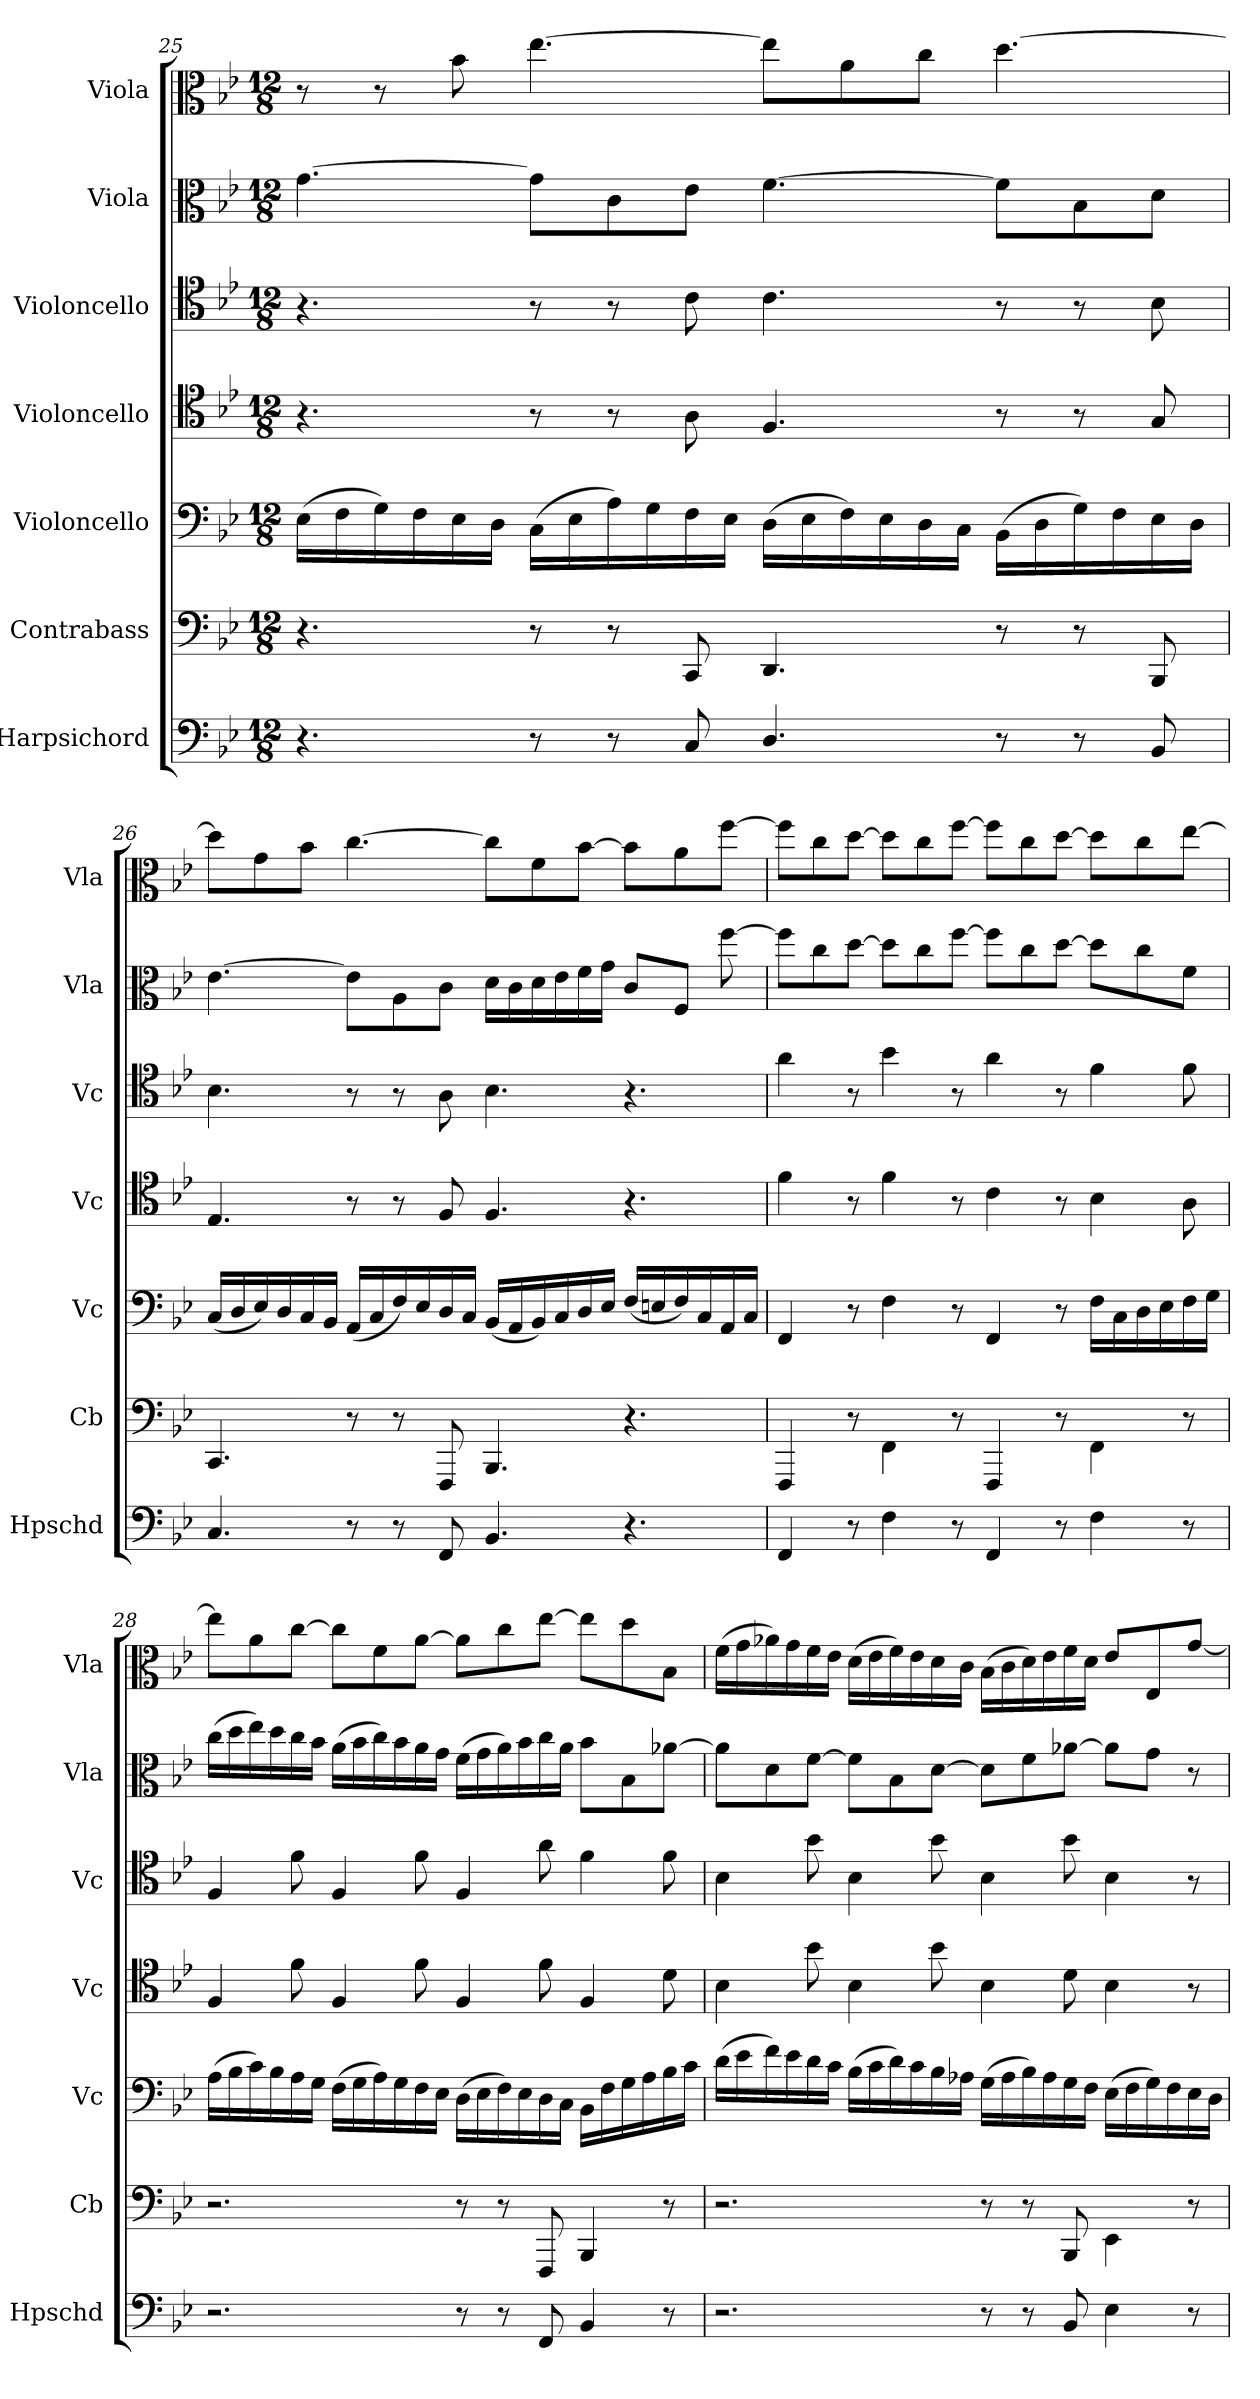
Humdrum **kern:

**kern	**kern	**kern	**kern	**kern	**kern	**kern
*part7	*part6	*part5	*part4	*part3	*part2	*part1
*staff7	*staff6	*staff5	*staff4	*staff3	*staff2	*staff1
*I"Harpsichord	*I"Contrabass	*I"Violoncello	*I"Violoncello	*I"Violoncello	*I"Viola	*I"Viola
*I'Hpschd	*I'Cb	*I'Vc	*I'Vc	*I'Vc	*I'Vla	*I'Vla
*clefF4	*clefF4	*clefF4	*clefC4	*clefC4	*clefC3	*clefC3
*	*ITrd7c12	*	*	*	*	*
*k[b-e-]	*k[b-e-]	*k[b-e-]	*k[b-e-]	*k[b-e-]	*k[b-e-]	*k[b-e-]
*B-:	*B-:	*B-:	*B-:	*B-:	*B-:	*B-:
*M12/8	*M12/8	*M12/8	*M12/8	*M12/8	*M12/8	*M12/8
=25	=25	=25	=25	=25	=25	=25
4.r	4.r	(16E-\LL	4.r	4.r	[4.g\	8r
.	.	16F\	.	.	.	.
.	.	16G\)	.	.	.	8r
.	.	16F\	.	.	.	.
.	.	16E-\	.	.	.	8b-\
.	.	16D\JJ	.	.	.	.
8r	8r	(16C\LL	8r	8r	8g\L]	[4.ee-\
.	.	16E-\	.	.	.	.
8r	8r	16A\)	8r	8r	8c\	.
.	.	16G\	.	.	.	.
8C/	8CCC/	16F\	8A\	8c\	8e-\J	.
.	.	16E-\JJ	.	.	.	.
4.D/	4.DDD/	(16D\LL	4.F/	4.c\	[4.f\	8ee-\L]
.	.	16E-\	.	.	.	.
.	.	16F\)	.	.	.	8a\
.	.	16E-\	.	.	.	.
.	.	16D\	.	.	.	8cc\J
.	.	16C\JJ	.	.	.	.
8r	8r	(16BB-\LL	8r	8r	8f\L]	[4.dd\
.	.	16D\	.	.	.	.
8r	8r	16G\)	8r	8r	8B-\	.
.	.	16F\	.	.	.	.
8BB-/	8BBBB-/	16E-\	8G/	8B-\	8d\J	.
.	.	16D\JJ	.	.	.	.
=26	=26	=26	=26	=26	=26	=26
4.C/	4.CCC/	(16C/LL	4.E-/	4.B-\	[4.e-\	8dd\L]
.	.	16D/	.	.	.	.
.	.	16E-/)	.	.	.	8g\
.	.	16D/	.	.	.	.
.	.	16C/	.	.	.	8b-\J
.	.	16BB-/JJ	.	.	.	.
8r	8r	(16AA/LL	8r	8r	8e-\L]	[4.cc\
.	.	16C/	.	.	.	.
8r	8r	16F/)	8r	8r	8A\	.
.	.	16E-/	.	.	.	.
8FF/	8FFFF/	16D/	8F/	8A\	8c\J	.
.	.	16C/JJ	.	.	.	.
4.BB-/	4.BBBB-/	(16BB-/LL	4.F/	4.B-\	16d\LL	8cc\L]
.	.	16AA/	.	.	16c\	.
.	.	16BB-/)	.	.	16d\	8f\
.	.	16C/	.	.	16e-\	.
.	.	16D/	.	.	16f\	[8b-\J
.	.	16E-/JJ	.	.	16g\JJ	.
4.r	4.r	(16F/LL	4.r	4.r	8c/L	8b-\L]
.	.	16En/	.	.	.	.
.	.	16F/)	.	.	8F/J	8a\
.	.	16C/	.	.	.	.
.	.	16AA/	.	.	[8ff\	[8ff\J
.	.	16C/JJ	.	.	.	.
=27	=27	=27	=27	=27	=27	=27
4FF/	4FFFF/	4FF/	4f\	4a\	8ff\L]	8ff\L]
.	.	.	.	.	8cc\	8cc\
8r	8r	8r	8r	8r	[8dd\J	[8dd\J
4F\	4FFF\	4F\	4f\	4b-\	8dd\L]	8dd\L]
.	.	.	.	.	8cc\	8cc\
8r	8r	8r	8r	8r	[8ff\J	[8ff\J
4FF/	4FFFF/	4FF/	4c\	4a\	8ff\L]	8ff\L]
.	.	.	.	.	8cc\	8cc\
8r	8r	8r	8r	8r	[8dd\J	[8dd\J
4F\	4FFF\	16F\LL	4B-\	4f\	8dd\L]	8dd\L]
.	.	16C\	.	.	.	.
.	.	16D\	.	.	8cc\	8cc\
.	.	16E-\	.	.	.	.
8r	8r	16F\	8A\	8f\	8f\J	[8ee-\J
.	.	16G\JJ	.	.	.	.
=28	=28	=28	=28	=28	=28	=28
2.r	2.r	(16A\LL	4F/	4F/	(16cc\LL	8ee-\L]
.	.	16B-\	.	.	16dd\	.
.	.	16c\)	.	.	16ee-\)	8a\
.	.	16B-\	.	.	16dd\	.
.	.	16A\	8f\	8f\	16cc\	[8cc\J
.	.	16G\JJ	.	.	16b-\JJ	.
.	.	(16F\LL	4F/	4F/	(16a\LL	8cc\L]
.	.	16G\	.	.	16b-\	.
.	.	16A\)	.	.	16cc\)	8f\
.	.	16G\	.	.	16b-\	.
.	.	16F\	8f\	8f\	16a\	[8a\J
.	.	16E-\JJ	.	.	16g\JJ	.
8r	8r	(16D\LL	4F/	4F/	(16f\LL	8a\L]
.	.	16E-\	.	.	16g\	.
8r	8r	16F\)	.	.	16a\)	8cc\
.	.	16E-\	.	.	16b-\	.
8FF/	8FFFF/	16D\	8f\	8a\	16cc\	[8ee-\J
.	.	16C\JJ	.	.	16a\JJ	.
4BB-/	4BBBB-/	16BB-\LL	4F/	4f\	8b-\L	8ee-\L]
.	.	16F\	.	.	.	.
.	.	16G\	.	.	8B-\	8dd\
.	.	16A\	.	.	.	.
8r	8r	16B-\	8d\	8f\	[8a-X\J	8B-\J
.	.	16c\JJ	.	.	.	.
=29	=29	=29	=29	=29	=29	=29
2.r	2.r	(16d\LL	4B-\	4B-\	8a-\L]	(16f\LL
.	.	16e-\	.	.	.	16g\
.	.	16f\)	.	.	8d\	16a-X\)
.	.	16e-\	.	.	.	16g\
.	.	16d\	8b-\	8b-\	[8f\J	16f\
.	.	16c\JJ	.	.	.	16e-\JJ
.	.	(16B-\LL	4B-\	4B-\	8f\L]	(16d\LL
.	.	16c\	.	.	.	16e-\
.	.	16d\)	.	.	8B-\	16f\)
.	.	16c\	.	.	.	16e-\
.	.	16B-\	8b-\	8b-\	[8d\J	16d\
.	.	16A-X\JJ	.	.	.	16c\JJ
8r	8r	(16G\LL	4B-\	4B-\	8d\L]	(16B-\LL
.	.	16A-\	.	.	.	16c\
8r	8r	16B-\)	.	.	8f\	16d\)
.	.	16A-\	.	.	.	16e-\
8BB-/	8BBBB-/	16G\	8d\	8b-\	[8a-X\J	16f\
.	.	16F\JJ	.	.	.	16d\JJ
4E-\	4EEE-\	(16E-\LL	4B-\	4B-\	8a-\L]	8e-/L
.	.	16F\	.	.	.	.
.	.	16G\)	.	.	8g\J	8E-/
.	.	16F\	.	.	.	.
8r	8r	16E-\	8r	8r	8r	[8g/J
.	.	16D\JJ	.	.	.	.
=	=	=	=	=	=	=
*-	*-	*-	*-	*-	*-	*-
